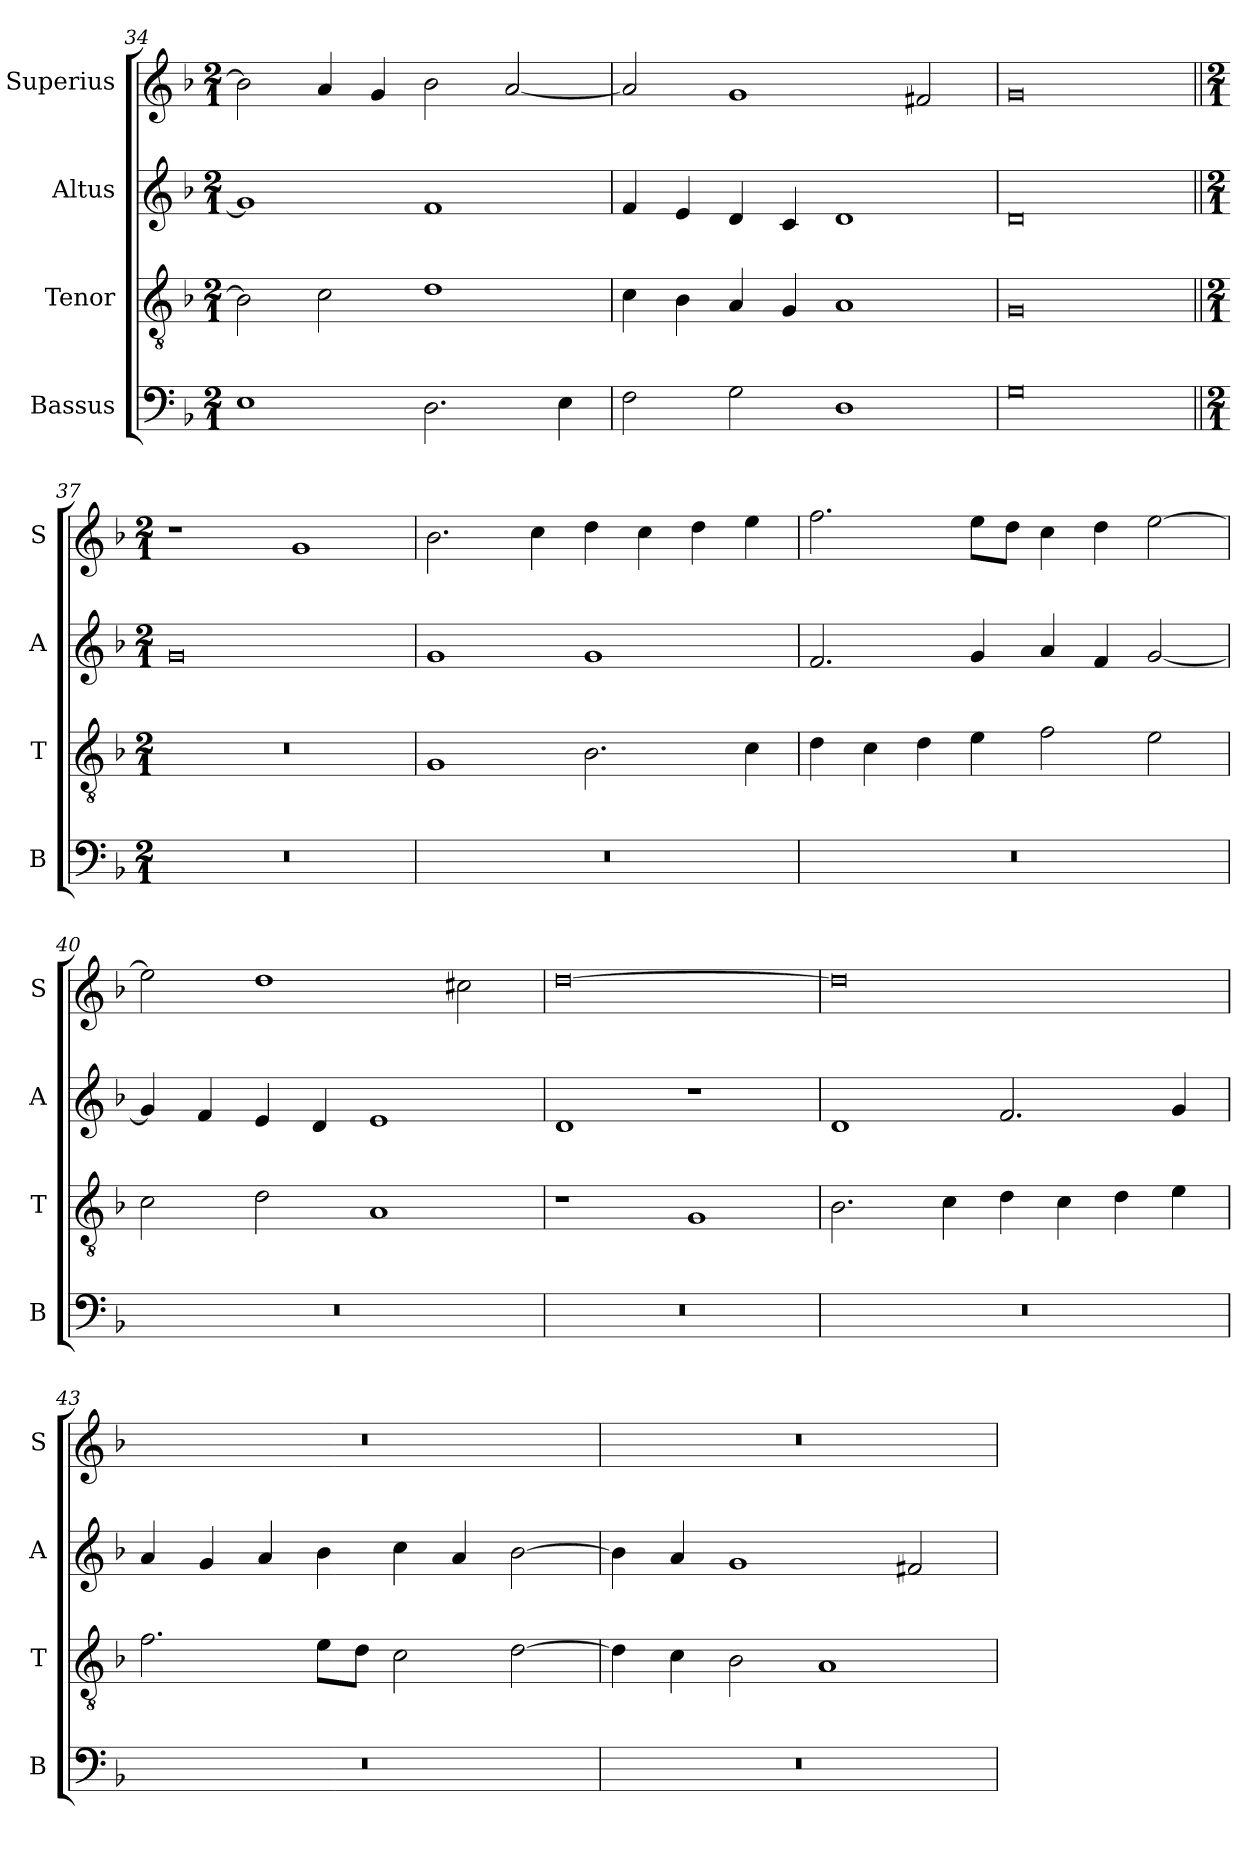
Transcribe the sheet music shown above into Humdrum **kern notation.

**kern	**kern	**kern	**kern
*part4	*part3	*part2	*part1
*staff4	*staff3	*staff2	*staff1
*I"Bassus	*I"Tenor	*I"Altus	*I"Superius
*I'B	*I'T	*I'A	*I'S
*clefF4	*clefGv2	*clefG2	*clefG2
*k[b-]	*k[b-]	*k[b-]	*k[b-]
*F:	*F:	*F:	*F:
*M2/1	*M2/1	*M2/1	*M2/1
=34	=34	=34	=34
1E	2B-]	1g]	2b-]
.	2c	.	4a
.	.	.	4g
2.D	1d	1f	2b-
.	.	.	[2a
4E	.	.	.
=35	=35	=35	=35
2F	4c	4f	2a]
.	4B-	4e	.
2G	4A	4d	1g
.	4G	4c	.
1D	1A	1d	.
.	.	.	2f#X
=36	=36	=36	=36
0G	0G	0d	0g
=37||	=37||	=37||	=37||
*M2/1	*M2/1	*M2/1	*M2/1
0r	0r	0g	1r
.	.	.	1g
=38	=38	=38	=38
0r	1G	1g	2.b-
.	.	.	4cc
.	2.B-	1g	4dd
.	.	.	4cc
.	.	.	4dd
.	4c	.	4ee
=39	=39	=39	=39
0r	4d	2.f	2.ff
.	4c	.	.
.	4d	.	.
.	4e	4g	8eeL
.	.	.	8ddJ
.	2f	4a	4cc
.	.	4f	4dd
.	2e	[2g	[2ee
=40	=40	=40	=40
0r	2c	4g]	2ee]
.	.	4f	.
.	2d	4e	1dd
.	.	4d	.
.	1A	1e	.
.	.	.	2cc#X
=41	=41	=41	=41
0r	1r	1d	[0dd
.	1G	1r	.
=42	=42	=42	=42
0r	2.B-	1d	0dd]
.	4c	.	.
.	4d	2.f	.
.	4c	.	.
.	4d	.	.
.	4e	4g	.
=43	=43	=43	=43
0r	2.f	4a	0r
.	.	4g	.
.	.	4a	.
.	8eL	4b-	.
.	8dJ	.	.
.	2c	4cc	.
.	.	4a	.
.	[2d	[2b-	.
=44	=44	=44	=44
0r	4d]	4b-]	0r
.	4c	4a	.
.	2B-	1g	.
.	1A	.	.
.	.	2f#X	.
=	=	=	=
*-	*-	*-	*-
